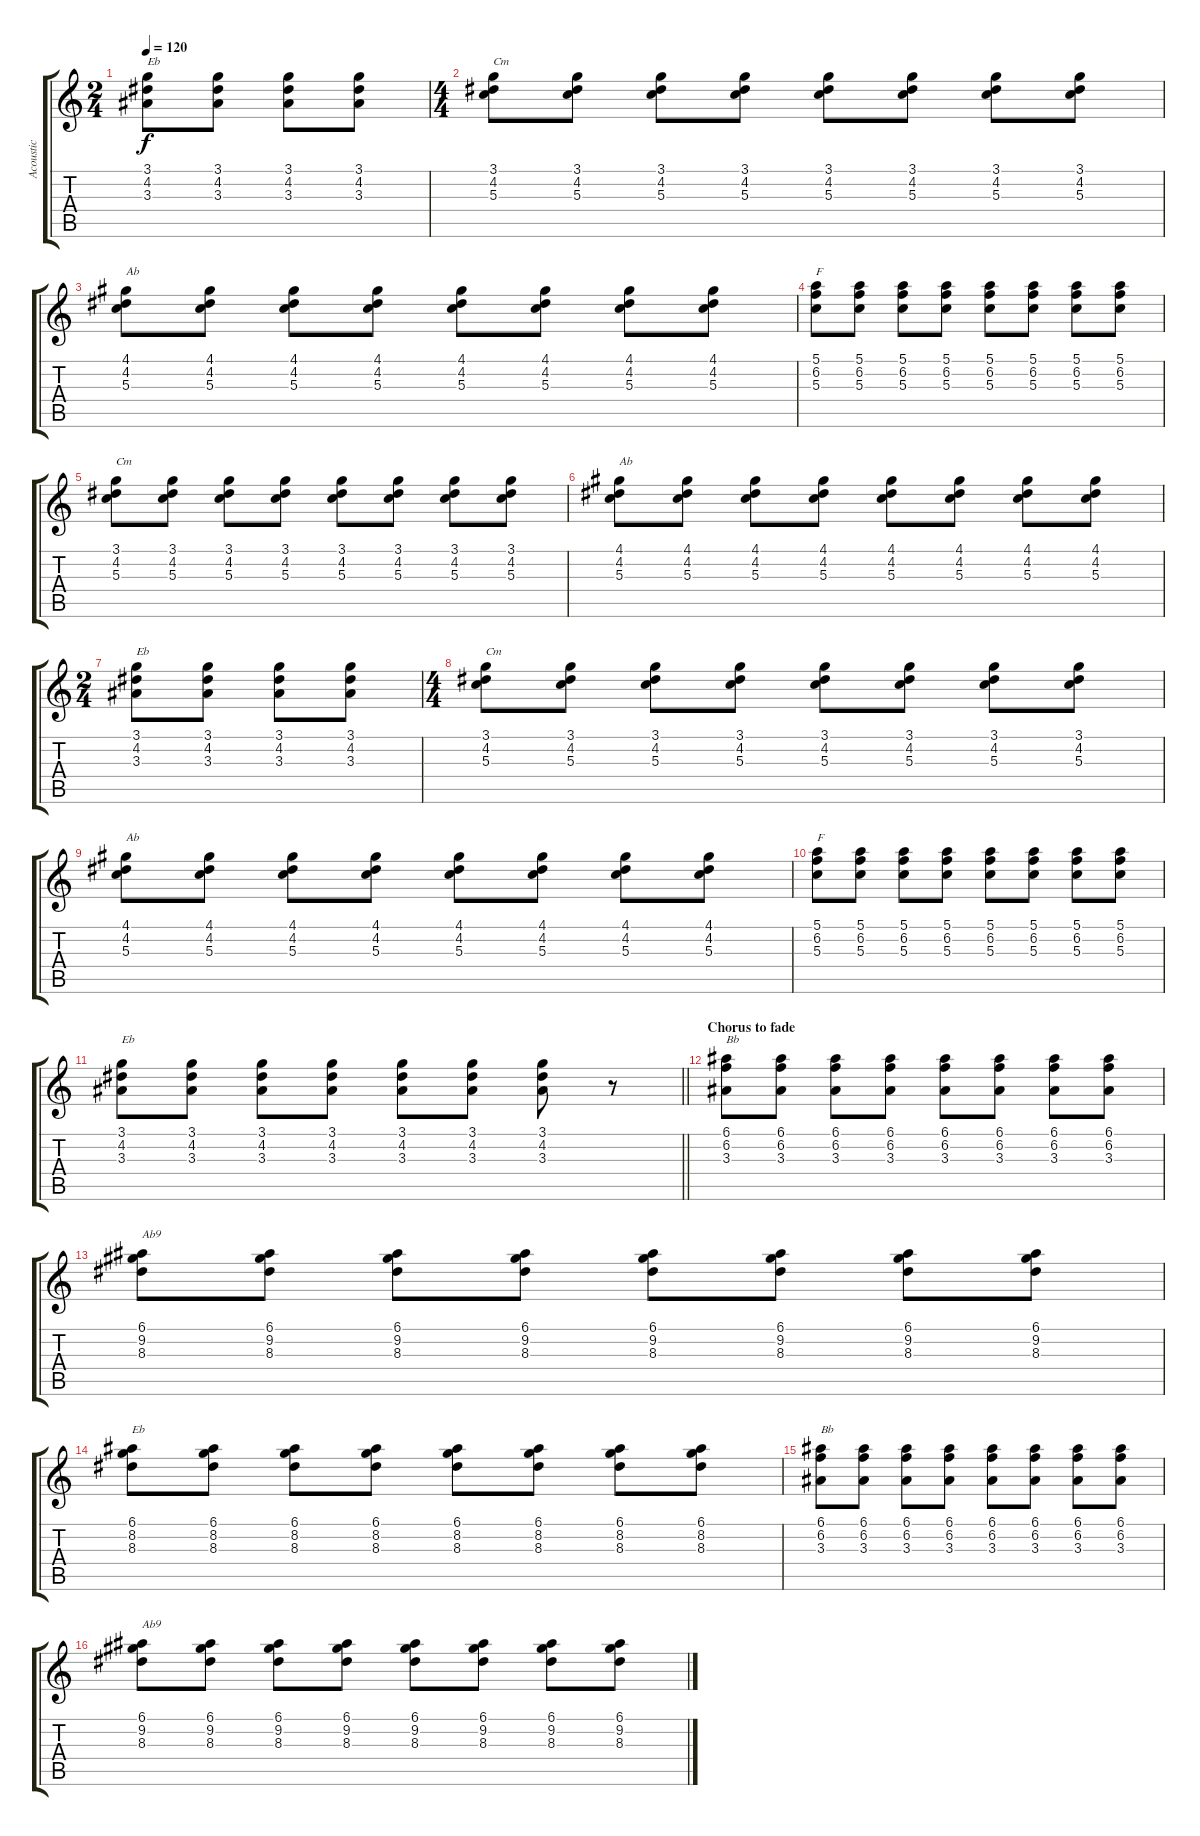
\track ("Acoustic" "Acoustic") {instrument acousticguitarsteel}
\staff {score tabs}
\tuning (E4 B3 G3 D3 A2 E2) {hide}
\ts (2 4)
\tempo 120
\clef g2
\ks c
(3.1 4.2 3.3).8{txt "Eb" dy f} (3.1 4.2 3.3).8 (3.1 4.2 3.3).8 (3.1 4.2 3.3).8 |
\ts (4 4)
(3.1 4.2 5.3).8{txt "Cm"} (3.1 4.2 5.3).8 (3.1 4.2 5.3).8 (3.1 4.2 5.3).8 (3.1 4.2 5.3).8 (3.1 4.2 5.3).8 (3.1 4.2 5.3).8 (3.1 4.2 5.3).8 |
(4.1 4.2 5.3).8{txt "Ab"} (4.1 4.2 5.3).8 (4.1 4.2 5.3).8 (4.1 4.2 5.3).8 (4.1 4.2 5.3).8 (4.1 4.2 5.3).8 (4.1 4.2 5.3).8 (4.1 4.2 5.3).8 |
(5.1 6.2 5.3).8{txt "F"} (5.1 6.2 5.3).8 (5.1 6.2 5.3).8 (5.1 6.2 5.3).8 (5.1 6.2 5.3).8 (5.1 6.2 5.3).8 (5.1 6.2 5.3).8 (5.1 6.2 5.3).8 |
(3.1 4.2 5.3).8{txt "Cm"} (3.1 4.2 5.3).8 (3.1 4.2 5.3).8 (3.1 4.2 5.3).8 (3.1 4.2 5.3).8 (3.1 4.2 5.3).8 (3.1 4.2 5.3).8 (3.1 4.2 5.3).8 |
(4.1 4.2 5.3).8{txt "Ab"} (4.1 4.2 5.3).8 (4.1 4.2 5.3).8 (4.1 4.2 5.3).8 (4.1 4.2 5.3).8 (4.1 4.2 5.3).8 (4.1 4.2 5.3).8 (4.1 4.2 5.3).8 |
\ts (2 4)
(3.1 4.2 3.3).8{txt "Eb"} (3.1 4.2 3.3).8 (3.1 4.2 3.3).8 (3.1 4.2 3.3).8 |
\ts (4 4)
(3.1 4.2 5.3).8{txt "Cm"} (3.1 4.2 5.3).8 (3.1 4.2 5.3).8 (3.1 4.2 5.3).8 (3.1 4.2 5.3).8 (3.1 4.2 5.3).8 (3.1 4.2 5.3).8 (3.1 4.2 5.3).8 |
(4.1 4.2 5.3).8{txt "Ab"} (4.1 4.2 5.3).8 (4.1 4.2 5.3).8 (4.1 4.2 5.3).8 (4.1 4.2 5.3).8 (4.1 4.2 5.3).8 (4.1 4.2 5.3).8 (4.1 4.2 5.3).8 |
(5.1 6.2 5.3).8{txt "F"} (5.1 6.2 5.3).8 (5.1 6.2 5.3).8 (5.1 6.2 5.3).8 (5.1 6.2 5.3).8 (5.1 6.2 5.3).8 (5.1 6.2 5.3).8 (5.1 6.2 5.3).8 |
\barLineRight lightlight
(3.1 4.2 3.3).8{txt "Eb"} (3.1 4.2 3.3).8 (3.1 4.2 3.3).8 (3.1 4.2 3.3).8 (3.1 4.2 3.3).8 (3.1 4.2 3.3).8 (3.1 4.2 3.3).8 r.8 |
\section ("" "Chorus to fade")
(6.1 6.2 3.3).8{txt "Bb"} (6.1 6.2 3.3).8 (6.1 6.2 3.3).8 (6.1 6.2 3.3).8 (6.1 6.2 3.3).8 (6.1 6.2 3.3).8 (6.1 6.2 3.3).8 (6.1 6.2 3.3).8 |
(6.1 9.2 8.3).8{txt "Ab9"} (6.1 9.2 8.3).8 (6.1 9.2 8.3).8 (6.1 9.2 8.3).8 (6.1 9.2 8.3).8 (6.1 9.2 8.3).8 (6.1 9.2 8.3).8 (6.1 9.2 8.3).8 |
(6.1 8.2 8.3).8{txt "Eb"} (6.1 8.2 8.3).8 (6.1 8.2 8.3).8 (6.1 8.2 8.3).8 (6.1 8.2 8.3).8 (6.1 8.2 8.3).8 (6.1 8.2 8.3).8 (6.1 8.2 8.3).8 |
(6.1 6.2 3.3).8{txt "Bb"} (6.1 6.2 3.3).8 (6.1 6.2 3.3).8 (6.1 6.2 3.3).8 (6.1 6.2 3.3).8 (6.1 6.2 3.3).8 (6.1 6.2 3.3).8 (6.1 6.2 3.3).8 |
(6.1 9.2 8.3).8{txt "Ab9"} (6.1 9.2 8.3).8 (6.1 9.2 8.3).8 (6.1 9.2 8.3).8 (6.1 9.2 8.3).8 (6.1 9.2 8.3).8 (6.1 9.2 8.3).8 (6.1 9.2 8.3).8
